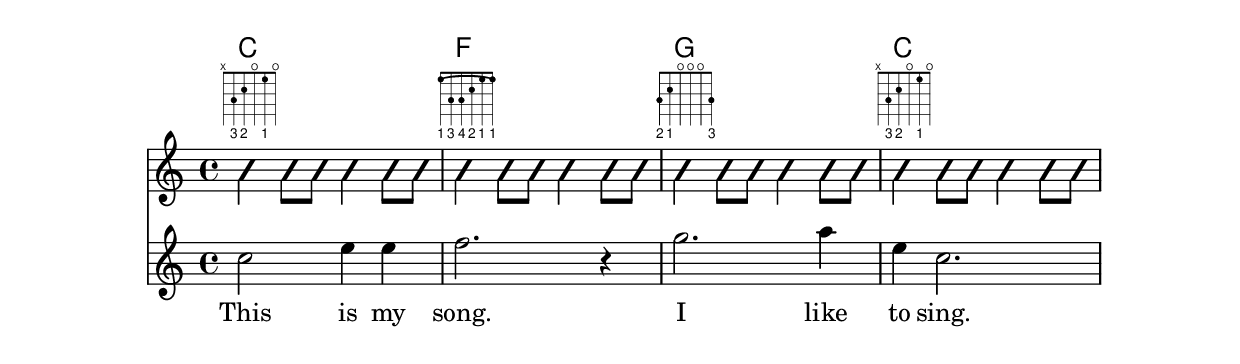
%% DO NOT EDIT this file manually; it is automatically
%% generated from LSR http://lsr.dsi.unimi.it
%% Make any changes in LSR itself, or in Documentation/snippets/new/ ,
%% and then run scripts/auxiliar/makelsr.py
%%
%% This file is in the public domain.
\version "2.14.2"

\header {
  lsrtags = "fretted-strings, rhythms"

%% Translation of GIT committish: b482c3e5b56c3841a88d957e0ca12964bd3e64fa
  texidoces = "
Para la música de guitarra, es posible mostrar los ritmos de rasgueo,
además de las notas de la melodía, acordes y diagramas de posiciones.

"
  doctitlees = "Ritmos rasgueados de guitarra"


%% Translation of GIT committish: 0a868be38a775ecb1ef935b079000cebbc64de40
  texidocde = "
In Gitarrennotation kann neben Melodie, Akkordbezeichnungen und
Bunddiagrammen auch der Schlagrhythmus angegeben werden.

"
  doctitlede = "Schlagrhythmus für Gitarren"



%% Translation of GIT committish: 015b8e65e5e9a74cea1618b597402b5b74f89b89
  texidocfr = "
En matière de notation pour guitare, il arrive que soient indiqués les
@qq{coups de gratte} en plus de la mélodie, grilles d'accords et
diagrammes de tablature.

"
  doctitlefr = "Rythmique et guitare"

  texidoc = "
For guitar music, it is possible to show strum rhythms, along with
melody notes, chord names and fret diagrams.

"
  doctitle = "Guitar strum rhythms"
} % begin verbatim


\include "predefined-guitar-fretboards.ly"
<<
  \new ChordNames {
    \chordmode {
      c1 | f | g | c
    }
  }
  \new FretBoards {
    \chordmode {
      c1 | f | g | c
    }
  }
  \new Voice \with {
    \consists "Pitch_squash_engraver"
  } {
    \relative c'' {
      \improvisationOn
      c4 c8 c c4 c8 c
      f4 f8 f f4 f8 f
      g4 g8 g g4 g8 g
      c4 c8 c c4 c8 c
    }
  }
  \new Voice = "melody" {
    \relative c'' {
      c2 e4 e4
      f2. r4
      g2. a4
      e4 c2.
    }
  }
  \new Lyrics {
    \lyricsto "melody" {
      This is my song.
      I like to sing.
    }
  }
>>

